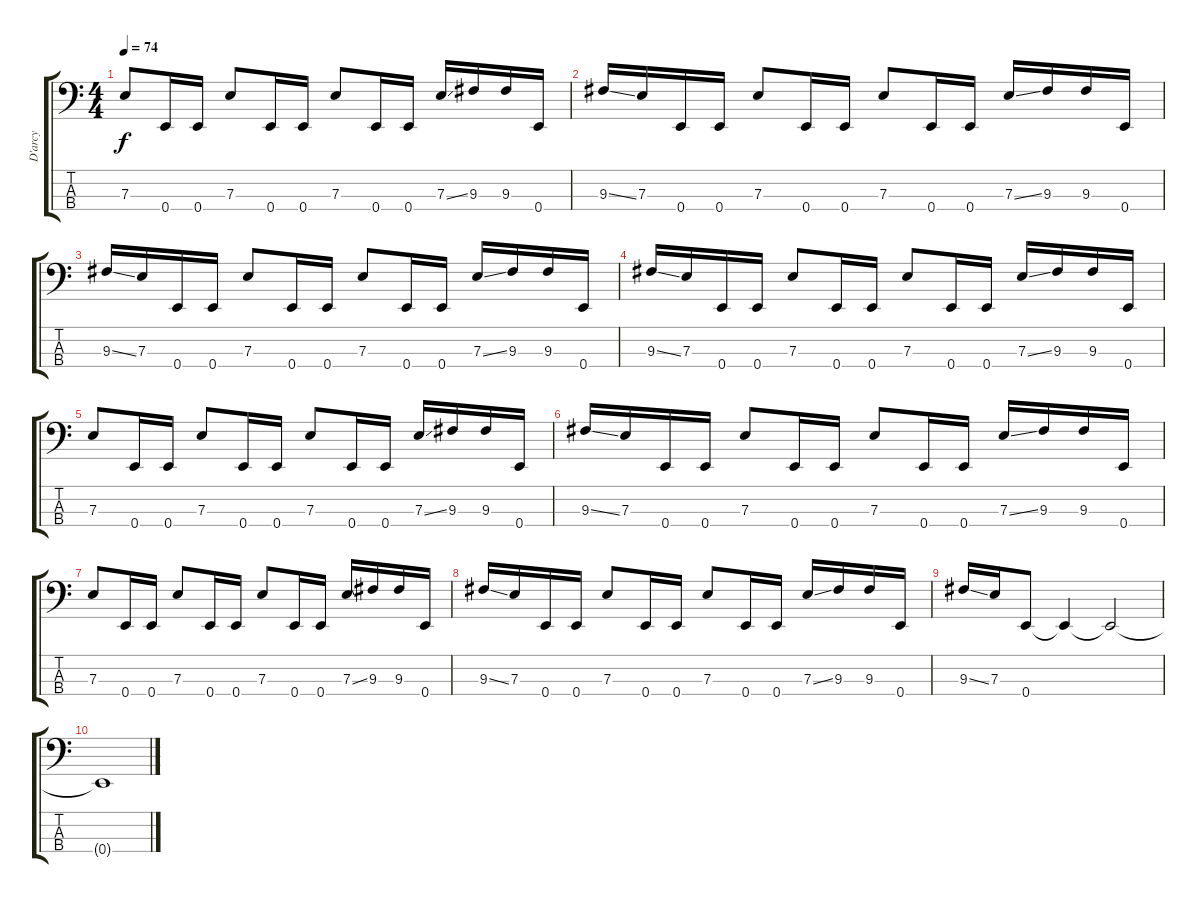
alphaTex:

\track ("D'arcy" "D'arcy") {instrument electricbasspick}
\staff {score tabs}
\tuning (G2 D2 A1 E1) {hide}
\ts (4 4)
\tempo 74
\clef f4
\ks c
7.3.8{dy f} 0.4.16 0.4.16 7.3.8 0.4.16 0.4.16 7.3.8 0.4.16 0.4.16 7.3{ss}.16 9.3.16 9.3.16 0.4.16 |
9.3{ss}.16 7.3.16 0.4.16 0.4.16 7.3.8 0.4.16 0.4.16 7.3.8 0.4.16 0.4.16 7.3{ss}.16 9.3.16 9.3.16 0.4.16 |
9.3{ss}.16 7.3.16 0.4.16 0.4.16 7.3.8 0.4.16 0.4.16 7.3.8 0.4.16 0.4.16 7.3{ss}.16 9.3.16 9.3.16 0.4.16 |
9.3{ss}.16 7.3.16 0.4.16 0.4.16 7.3.8 0.4.16 0.4.16 7.3.8 0.4.16 0.4.16 7.3{ss}.16 9.3.16 9.3.16 0.4.16 |
7.3.8 0.4.16 0.4.16 7.3.8 0.4.16 0.4.16 7.3.8 0.4.16 0.4.16 7.3{ss}.16 9.3.16 9.3.16 0.4.16 |
9.3{ss}.16 7.3.16 0.4.16 0.4.16 7.3.8 0.4.16 0.4.16 7.3.8 0.4.16 0.4.16 7.3{ss}.16 9.3.16 9.3.16 0.4.16 |
7.3.8 0.4.16 0.4.16 7.3.8 0.4.16 0.4.16 7.3.8 0.4.16 0.4.16 7.3{ss}.16 9.3.16 9.3.16 0.4.16 |
9.3{ss}.16 7.3.16 0.4.16 0.4.16 7.3.8 0.4.16 0.4.16 7.3.8 0.4.16 0.4.16 7.3{ss}.16 9.3.16 9.3.16 0.4.16 |
9.3{ss}.16 7.3.16 0.4.8 0.4{t}.4 0.4{t}.2 |
0.4{t}.1
